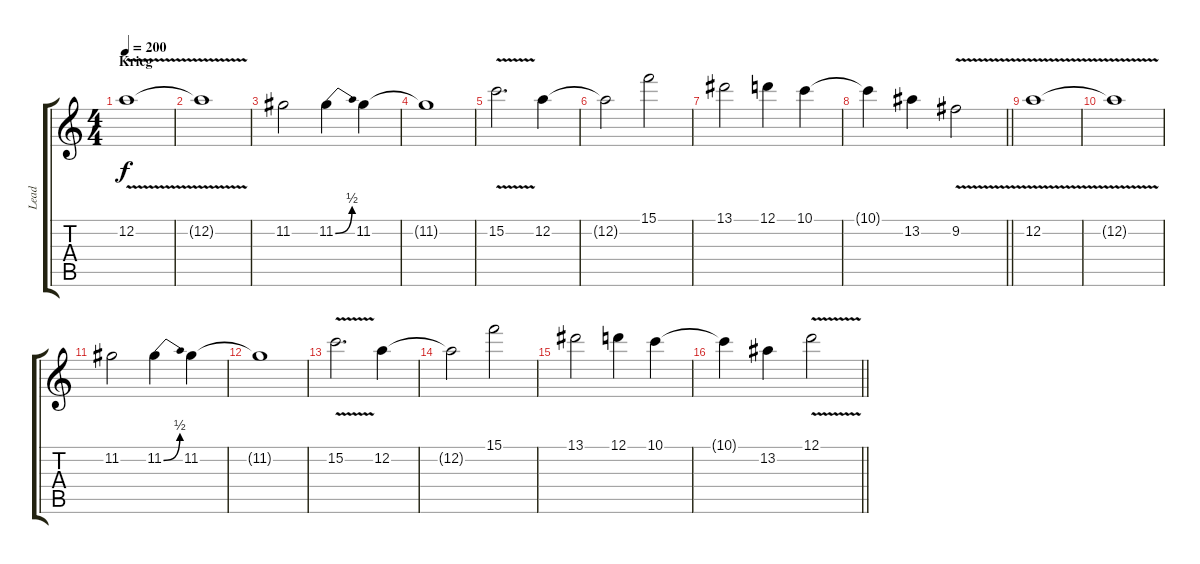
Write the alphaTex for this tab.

\track ("Lead" "Lead") {instrument distortionguitar}
\staff {score tabs}
\tuning (D4 A3 F3 C3 G2 D2) {hide}
\ts (4 4)
\section ("" "Krieg")
\tempo 200
\clef g2
\ks c
12.2{v}.1{dy f} |
12.2{t}.1 |
11.2.2 11.2{be (bend 0 0 60 2)}.4 11.2.4 |
11.2{t}.1 |
15.2{v}.2{d} 12.2.4 |
12.2{t}.2 15.1.2 |
13.1.2 12.1.4 10.1.4 |
\barLineRight lightlight
10.1{t}.4 13.2.4 9.2{v}.2 |
12.2{v}.1 |
12.2{t}.1 |
11.2.2 11.2{be (bend 0 0 60 2)}.4 11.2.4 |
11.2{t}.1 |
15.2{v}.2{d} 12.2.4 |
12.2{t}.2 15.1.2 |
13.1.2 12.1.4 10.1.4 |
\barLineRight lightlight
10.1{t}.4 13.2.4 12.1{v}.2
